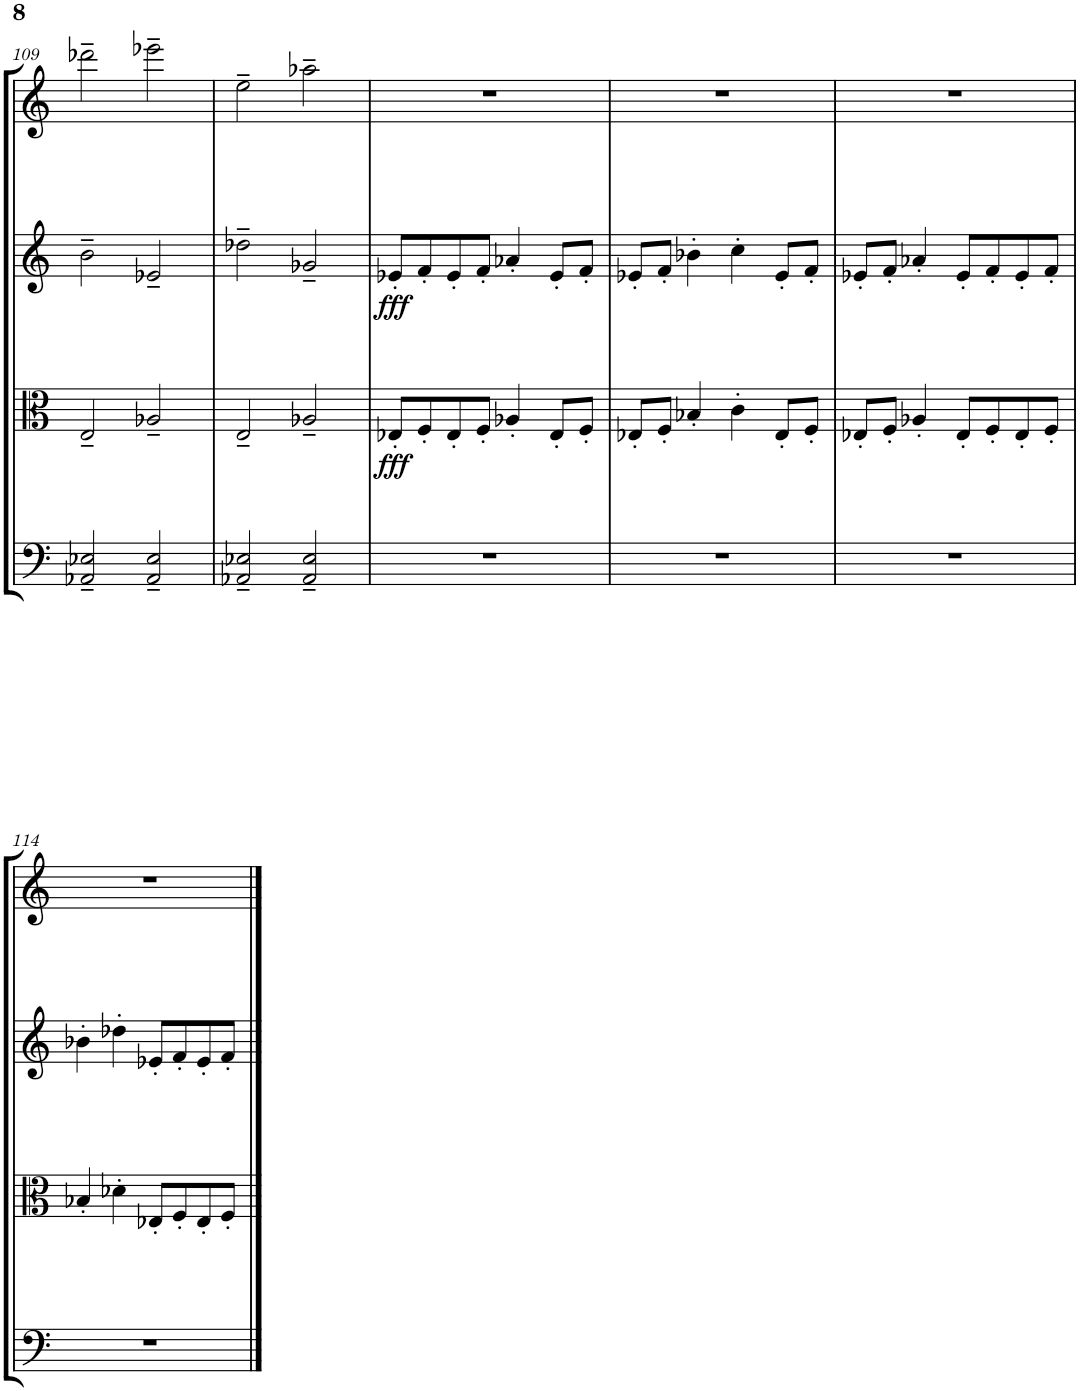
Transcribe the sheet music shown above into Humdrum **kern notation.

**kern	**kern	**dynam	**kern	**dynam	**kern
*part4	*part3	*part3	*part2	*part2	*part1
*staff4	*staff3	*staff3	*staff2	*staff2	*staff1
*I"Violoncello	*I"Viola	*	*I"Violin II	*	*I"Violin I
*I'Vc	*I'Vla	*	*I'Vln	*	*I'Vln
!!LO:PB:g=z
*clefF4	*clefC3	*	*clefG2	*	*clefG2
*k[]	*k[]	*	*k[]	*	*k[]
*M4/4	*M4/4	*	*M4/4	*	*M4/4
=109	=109	=109	=109	=109	=109
2AA-X/~ 2E-X/~	2E~/	.	2b~\	.	2ddd-X~\
2AA-/~ 2E-/~	2A-X~/	.	2e-X~/	.	2eee-X~\
=110	=110	=110	=110	=110	=110
2AA-X/~ 2E-X/~	2E~/	.	2dd-X~\	.	2ee~\
2AA-/~ 2E-/~	2A-X~/	.	2g-X~/	.	2aa-X~\
=111	=111	=111	=111	=111	=111
!	!	!LO:DY:b	!	!LO:DY:b	!
1r	8E-X'/L	fff	8e-X'/L	fff	1r
.	8F'/	.	8f'/	.	.
.	8E-'/	.	8e-'/	.	.
.	8F'/J	.	8f'/J	.	.
.	4A-X'/	.	4a-X'/	.	.
.	8E-'/L	.	8e-'/L	.	.
.	8F'/J	.	8f'/J	.	.
=112	=112	=112	=112	=112	=112
1r	8E-X'/L	.	8e-X'/L	.	1r
.	8F'/J	.	8f'/J	.	.
.	4B-X'/	.	4b-X'\	.	.
.	4c'\	.	4cc'\	.	.
.	8E-'/L	.	8e-'/L	.	.
.	8F'/J	.	8f'/J	.	.
=113	=113	=113	=113	=113	=113
1r	8E-X'/L	.	8e-X'/L	.	1r
.	8F'/J	.	8f'/J	.	.
.	4A-X'/	.	4a-X'/	.	.
.	8E-'/L	.	8e-'/L	.	.
.	8F'/	.	8f'/	.	.
.	8E-'/	.	8e-'/	.	.
.	8F'/J	.	8f'/J	.	.
!!LO:LB:g=z
=114	=114	=114	=114	=114	=114
1r	4B-X'/	.	4b-X'\	.	1r
.	4d-X'\	.	4dd-X'\	.	.
.	8E-X'/L	.	8e-X'/L	.	.
.	8F'/	.	8f'/	.	.
.	8E-'/	.	8e-'/	.	.
.	8F'/J	.	8f'/J	.	.
==	==	==	==	==	==
*-	*-	*-	*-	*-	*-
